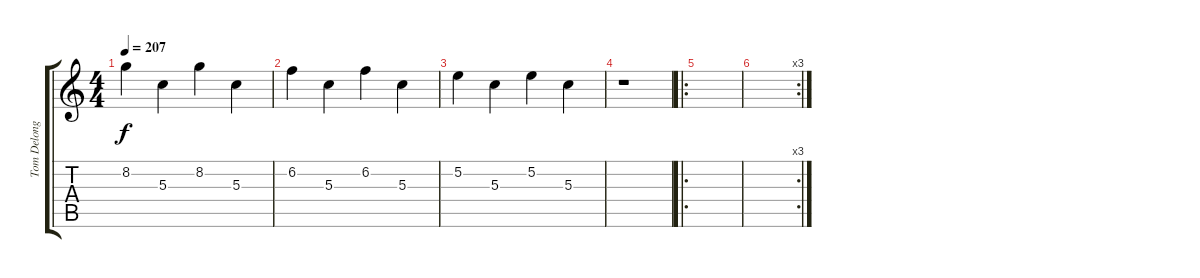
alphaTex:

\track ("Tom Delong (Clean)" "Tom Delong") {instrument electricguitarclean}
\staff {score tabs}
\tuning (E4 B3 G3 D3 A2 E2) {hide}
\ts (4 4)
\tempo 207
\clef g2
\ks c
8.2.4{dy f} 5.3.4 8.2.4 5.3.4 |
6.2.4 5.3.4 6.2.4 5.3.4 |
5.2.4 5.3.4 5.2.4 5.3.4 |
r.1 |
\ro
|
\rc 3
